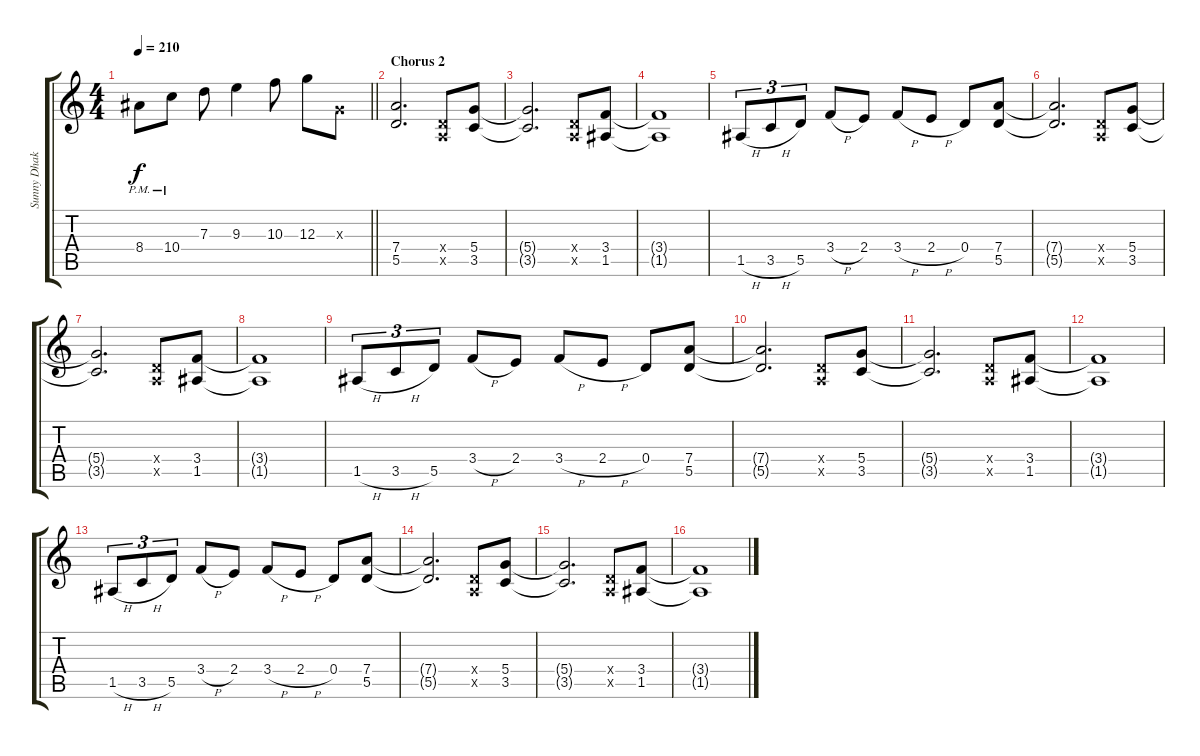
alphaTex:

\track ("Sunny Dhak" "Sunny Dhak") {instrument distortionguitar}
\staff {score tabs}
\tuning (E4 B3 G3 D3 A2 E2) {hide}
\ts (4 4)
\tempo 210
\clef g2
\barLineRight lightlight
\ks c
8.4{pm}.8{dy f} 10.4{pm}.8 7.3.8 9.3.4 10.3.8 12.3.8 0.3{x}.8 |
\section ("" "Chorus 2")
(7.4 5.5).2{d} (0.4{x} 0.5{x}).8 (5.4 3.5).8 |
(5.4{t} 3.5{t}).2{d} (0.4{x} 0.5{x}).8 (3.4 1.5).8 |
(3.4{t} 1.5{t}).1 |
1.5{h}.8{tu (3 2)} 3.5{h}.8{tu (3 2)} 5.5.8{tu (3 2)} 3.4{h}.8 2.4.8 3.4{h}.8 2.4{h}.8 0.4.8 (7.4 5.5).8 |
(7.4{t} 5.5{t}).2{d} (0.4{x} 0.5{x}).8 (5.4 3.5).8 |
(5.4{t} 3.5{t}).2{d} (0.4{x} 0.5{x}).8 (3.4 1.5).8 |
(3.4{t} 1.5{t}).1 |
1.5{h}.8{tu (3 2)} 3.5{h}.8{tu (3 2)} 5.5.8{tu (3 2)} 3.4{h}.8 2.4.8 3.4{h}.8 2.4{h}.8 0.4.8 (7.4 5.5).8 |
(7.4{t} 5.5{t}).2{d} (0.4{x} 0.5{x}).8 (5.4 3.5).8 |
(5.4{t} 3.5{t}).2{d} (0.4{x} 0.5{x}).8 (3.4 1.5).8 |
(3.4{t} 1.5{t}).1 |
1.5{h}.8{tu (3 2)} 3.5{h}.8{tu (3 2)} 5.5.8{tu (3 2)} 3.4{h}.8 2.4.8 3.4{h}.8 2.4{h}.8 0.4.8 (7.4 5.5).8 |
(7.4{t} 5.5{t}).2{d} (0.4{x} 0.5{x}).8 (5.4 3.5).8 |
(5.4{t} 3.5{t}).2{d} (0.4{x} 0.5{x}).8 (3.4 1.5).8 |
(3.4{t} 1.5{t}).1
